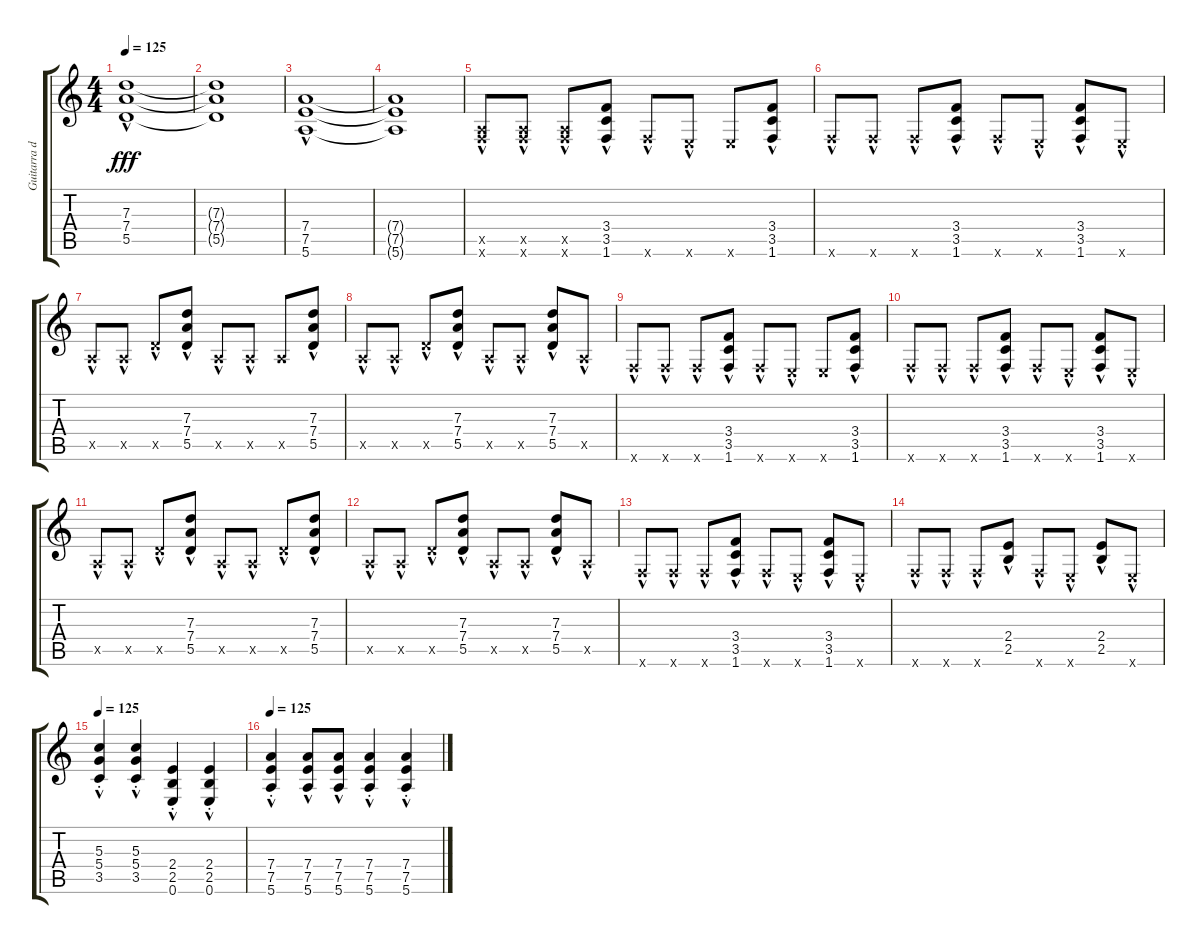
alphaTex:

\track ("Guitarra distorsion" "Guitarra d") {instrument distortionguitar}
\staff {score tabs}
\tuning (E4 B3 G3 D3 A2 E2) {hide}
\ts (4 4)
\tempo 125
\clef g2
\ks c
(7.3{hac} 7.4{hac} 5.5{hac}).1{dy fff} |
(7.3{t} 7.4{t} 5.5{t}).1 |
(7.4{hac} 7.5{hac} 5.6{hac}).1 |
(7.4{t} 7.5{t} 5.6{t}).1 |
(0.5{x} 1.6{hac x}).8 (0.5{x} 1.6{hac x}).8 (0.5{x} 1.6{hac x}).8 (3.4{hac} 3.5{hac} 1.6{hac}).8 1.6{hac x}.8 0.6{hac x}.8 0.6{x}.8 (3.4 3.5 1.6{hac}).8 |
1.6{hac x}.8 1.6{hac x}.8 1.6{hac x}.8 (3.4{hac} 3.5{hac} 1.6{hac}).8 1.6{hac x}.8 0.6{hac x}.8 (3.4{hac} 3.5{hac} 1.6{hac}).8 0.6{hac x}.8 |
0.5{hac x}.8 0.5{hac x}.8 5.5{hac x}.8 (7.3{hac} 7.4{hac} 5.5{hac}).8 0.5{hac x}.8 0.5{hac x}.8 0.5{x}.8 (7.3 7.4 5.5{hac}).8 |
0.5{hac x}.8 0.5{hac x}.8 5.5{hac x}.8 (7.3{hac} 7.4{hac} 5.5{hac}).8 0.5{hac x}.8 0.5{hac x}.8 (7.3{hac} 7.4{hac} 5.5{hac}).8 0.5{hac x}.8 |
1.6{hac x}.8 1.6{hac x}.8 1.6{hac x}.8 (3.4{hac} 3.5{hac} 1.6{hac}).8 1.6{hac x}.8 0.6{hac x}.8 0.6{x}.8 (3.4 3.5 1.6{hac}).8 |
1.6{hac x}.8 1.6{hac x}.8 1.6{hac x}.8 (3.4{hac} 3.5{hac} 1.6{hac}).8 1.6{hac x}.8 0.6{hac x}.8 (3.4{hac} 3.5{hac} 1.6{hac}).8 0.6{hac x}.8 |
0.5{hac x}.8 0.5{hac x}.8 5.5{hac x}.8 (7.3{hac} 7.4{hac} 5.5{hac}).8 0.5{hac x}.8 0.5{hac x}.8 5.5{hac x}.8 (7.3 7.4 5.5{hac}).8 |
0.5{hac x}.8 0.5{hac x}.8 5.5{hac x}.8 (7.3{hac} 7.4{hac} 5.5{hac}).8 0.5{hac x}.8 0.5{hac x}.8 (7.3{hac} 7.4{hac} 5.5{hac}).8 0.5{hac x}.8 |
1.6{hac x}.8 1.6{hac x}.8 1.6{hac x}.8 (3.4{hac} 3.5{hac} 1.6{hac}).8 1.6{hac x}.8 0.6{hac x}.8 (3.4{hac} 3.5{hac} 1.6{hac}).8 0.6{hac x}.8 |
1.6{hac x}.8 1.6{hac x}.8 1.6{hac x}.8 (2.4{hac} 2.5{hac}).8 1.6{hac x}.8 0.6{hac x}.8 (2.4{hac} 2.5{hac}).8 0.6{hac x}.8 |
\tempo 125
(5.3{hac st} 5.4{hac st} 3.5{hac st}).4 (5.3{hac st} 5.4{hac st} 3.5{hac st}).4 (2.4{hac st} 2.5{hac st} 0.6{st}).4 (2.4{hac st} 2.5{hac st} 0.6{st}).4 |
\tempo 125
(7.4{hac st} 7.5{hac st} 5.6{hac st}).4 (7.4{hac} 7.5{hac} 5.6{hac}).8 (7.4{hac} 7.5{hac} 5.6{hac}).8 (7.4{hac st} 7.5{hac st} 5.6{hac st}).4 (7.4{hac st} 7.5{hac st} 5.6{hac st}).4
